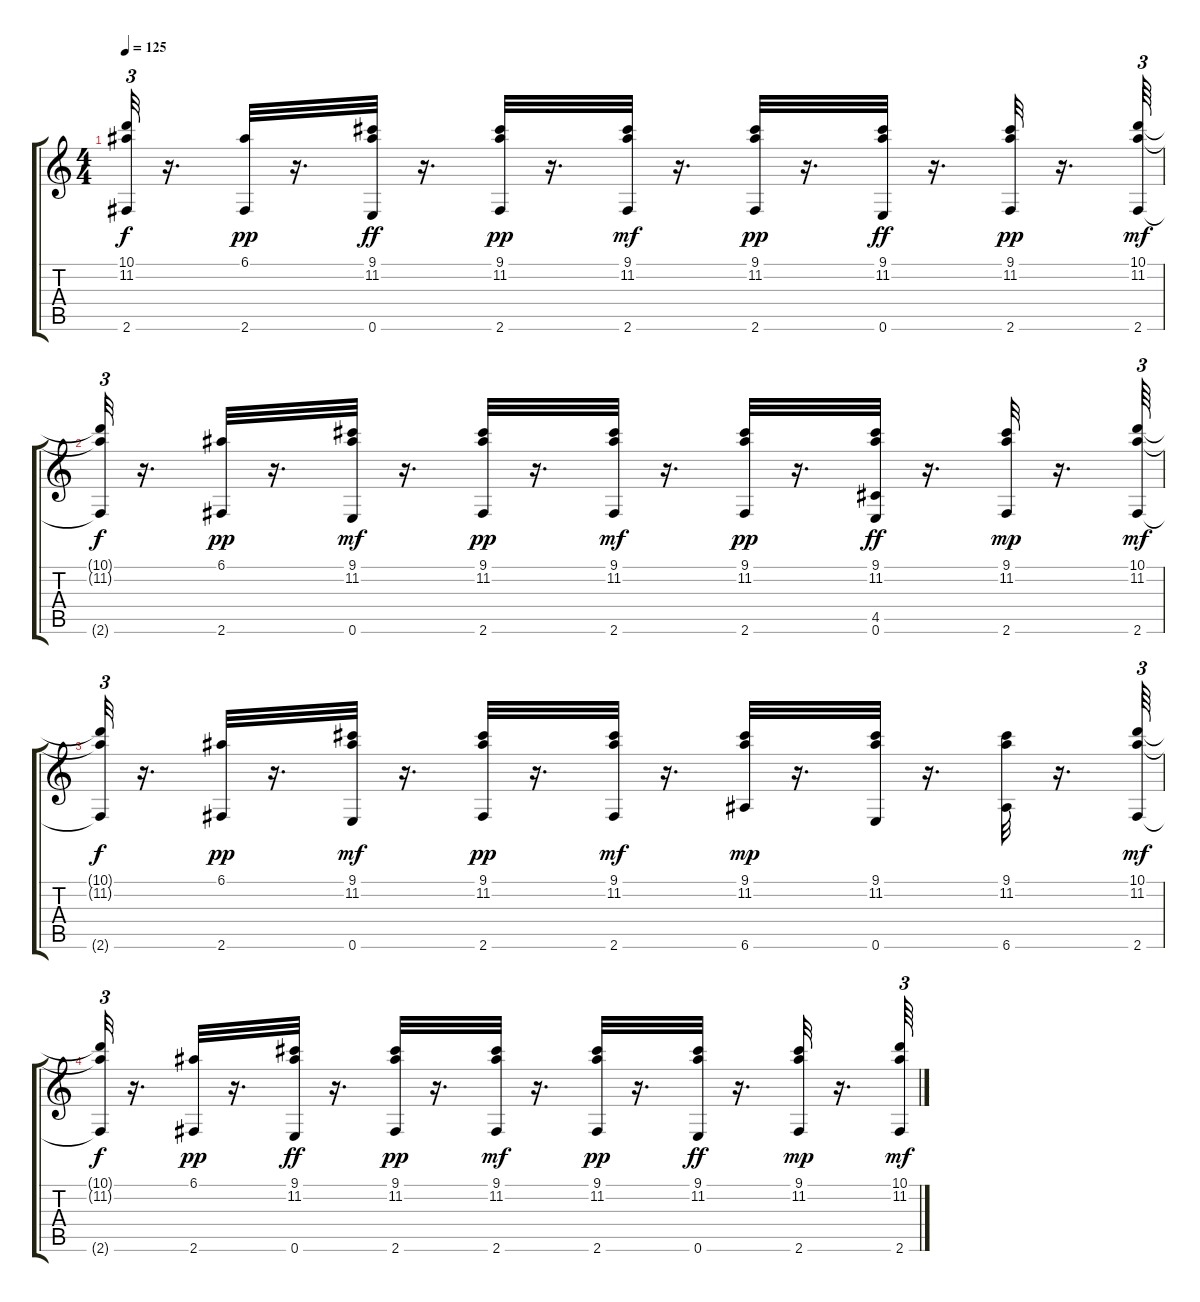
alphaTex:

\track "" {instrument acousticbass}
\staff {score tabs}
\tuning (E4 B3 G3 D3 A2 E2) {hide}
\ts (4 4)
\tempo 125
\clef g2
\ks c
(10.1{t} 11.2{t} 2.6{t}).32{tu (3 2) dy f} r.16{d} (6.1 2.6).32{dy pp} r.16{d} (9.1 11.2 0.6).32{dy ff} r.16{d} (9.1 11.2 2.6).32{dy pp} r.16{d} (9.1 11.2 2.6).32{dy mf} r.16{d} (9.1 11.2 2.6).32{dy pp} r.16{d} (9.1 11.2 0.6).32{dy ff} r.16{d} (9.1 11.2 2.6).32{dy pp} r.16{d} (10.1 11.2 2.6).64{tu (3 2) dy mf} |
(10.1{t} 11.2{t} 2.6{t}).32{tu (3 2) dy f} r.16{d} (6.1 2.6).32{dy pp} r.16{d} (9.1 11.2 0.6).32{dy mf} r.16{d} (9.1 11.2 2.6).32{dy pp} r.16{d} (9.1 11.2 2.6).32{dy mf} r.16{d} (9.1 11.2 2.6).32{dy pp} r.16{d} (9.1 11.2 4.5 0.6).32{dy ff} r.16{d} (9.1 11.2 2.6).32{dy mp} r.16{d} (10.1 11.2 2.6).64{tu (3 2) dy mf} |
(10.1{t} 11.2{t} 2.6{t}).32{tu (3 2) dy f} r.16{d} (6.1 2.6).32{dy pp} r.16{d} (9.1 11.2 0.6).32{dy mf} r.16{d} (9.1 11.2 2.6).32{dy pp} r.16{d} (9.1 11.2 2.6).32{dy mf} r.16{d} (9.1 11.2 6.6).32{dy mp} r.16{d} (9.1 11.2 0.6).32 r.16{d} (9.1 11.2 6.6).32 r.16{d} (10.1 11.2 2.6).64{tu (3 2) dy mf} |
(10.1{t} 11.2{t} 2.6{t}).32{tu (3 2) dy f} r.16{d} (6.1 2.6).32{dy pp} r.16{d} (9.1 11.2 0.6).32{dy ff} r.16{d} (9.1 11.2 2.6).32{dy pp} r.16{d} (9.1 11.2 2.6).32{dy mf} r.16{d} (9.1 11.2 2.6).32{dy pp} r.16{d} (9.1 11.2 0.6).32{dy ff} r.16{d} (9.1 11.2 2.6).32{dy mp} r.16{d} (10.1 11.2 2.6).64{tu (3 2) dy mf}
